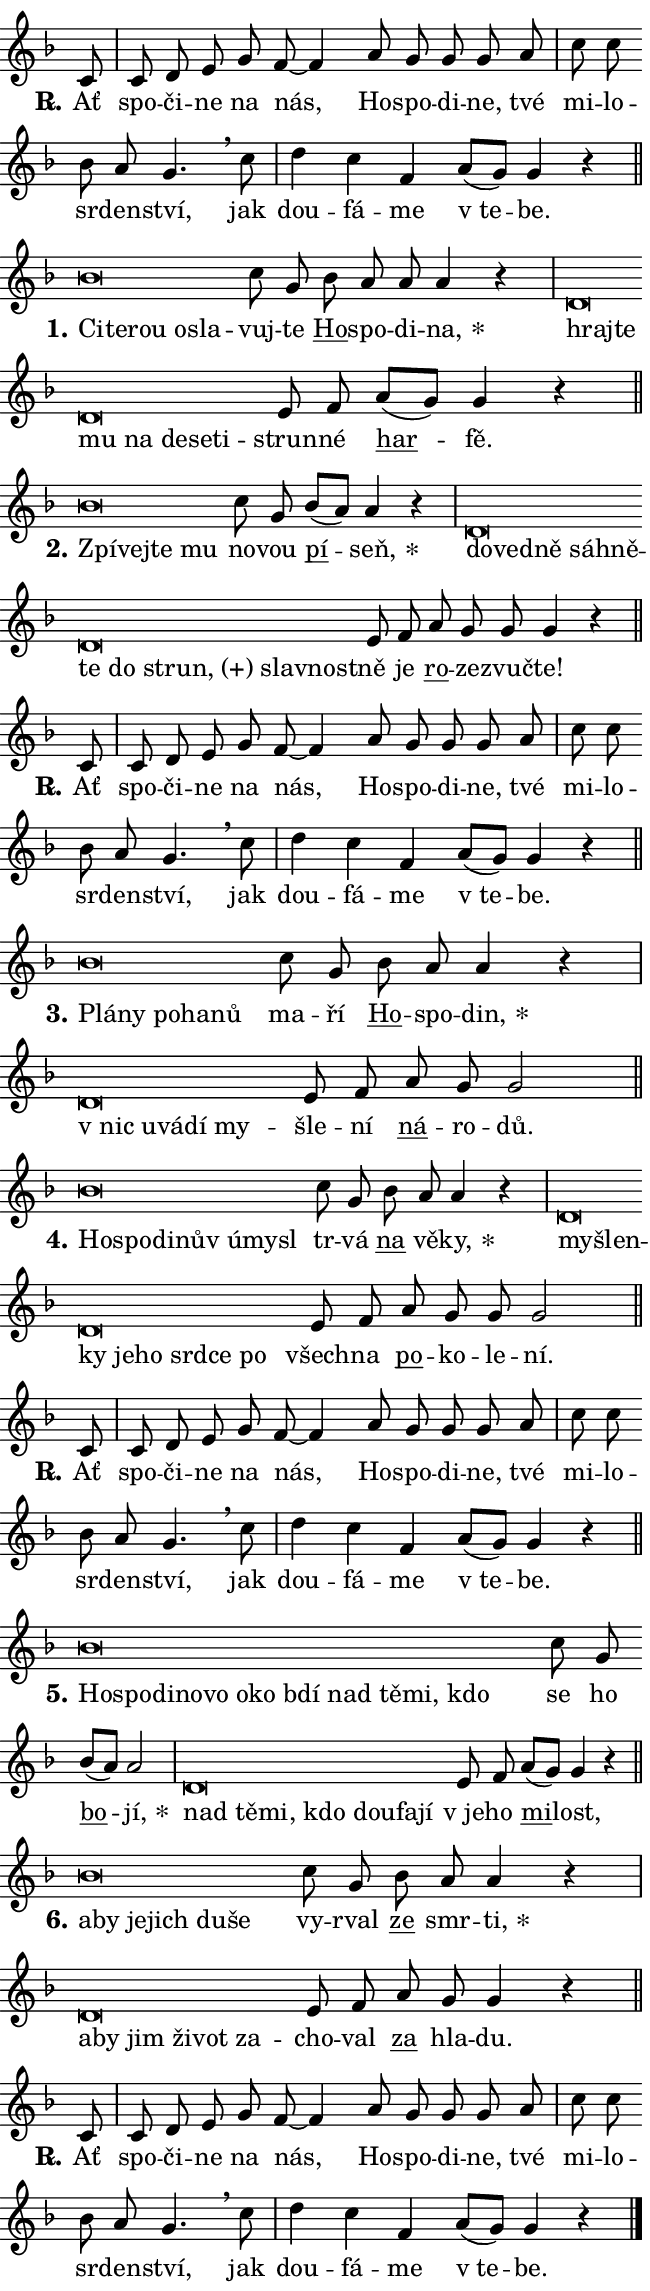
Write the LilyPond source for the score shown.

\version "2.24.0"
\header { tagline = "" }
\paper {
  indent = 0\cm
  top-margin = 0\cm
  right-margin = 0.13\cm % to fit lyric hyphens
  bottom-margin = 0\cm
  left-margin = 0\cm
  paper-width = 11\cm
  page-breaking = #ly:one-page-breaking
  system-system-spacing.basic-distance = #11
  score-system-spacing.basic-distance = #11
  ragged-last = ##f
}


%% Author: Thomas Morley
%% https://lists.gnu.org/archive/html/lilypond-user/2020-05/msg00002.html
#(define (line-position grob)
"Returns position of @var[grob} in current system:
   @code{'start}, if at first time-step
   @code{'end}, if at last time-step
   @code{'middle} otherwise
"
  (let* ((col (ly:item-get-column grob))
         (ln (ly:grob-object col 'left-neighbor))
         (rn (ly:grob-object col 'right-neighbor))
         (col-to-check-left (if (ly:grob? ln) ln col))
         (col-to-check-right (if (ly:grob? rn) rn col))
         (break-dir-left
           (and
             (ly:grob-property col-to-check-left 'non-musical #f)
             (ly:item-break-dir col-to-check-left)))
         (break-dir-right
           (and
             (ly:grob-property col-to-check-right 'non-musical #f)
             (ly:item-break-dir col-to-check-right))))
        (cond ((eqv? 1 break-dir-left) 'start)
              ((eqv? -1 break-dir-right) 'end)
              (else 'middle))))

#(define (tranparent-at-line-position vctor)
  (lambda (grob)
  "Relying on @code{line-position} select the relevant enry from @var{vctor}.
Used to determine transparency,"
    (case (line-position grob)
      ((end) (not (vector-ref vctor 0)))
      ((middle) (not (vector-ref vctor 1)))
      ((start) (not (vector-ref vctor 2))))))

noteHeadBreakVisibility =
#(define-music-function (break-visibility)(vector?)
"Makes @code{NoteHead}s transparent relying on @var{break-visibility}"
#{
  \override NoteHead.transparent =
    #(tranparent-at-line-position break-visibility)
#})

#(define delete-ledgers-for-transparent-note-heads
  (lambda (grob)
    "Reads whether a @code{NoteHead} is transparent.
If so this @code{NoteHead} is removed from @code{'note-heads} from
@var{grob}, which is supposed to be @code{LedgerLineSpanner}.
As a result ledgers are not printed for this @code{NoteHead}"
    (let* ((nhds-array (ly:grob-object grob 'note-heads))
           (nhds-list
             (if (ly:grob-array? nhds-array)
                 (ly:grob-array->list nhds-array)
                 '()))
           ;; Relies on the transparent-property being done before
           ;; Staff.LedgerLineSpanner.after-line-breaking is executed.
           ;; This is fragile ...
           (to-keep
             (remove
               (lambda (nhd)
                 (ly:grob-property nhd 'transparent #f))
               nhds-list)))
      ;; TODO find a better method to iterate over grob-arrays, similiar
      ;; to filter/remove etc for lists
      ;; For now rebuilt from scratch
      (set! (ly:grob-object grob 'note-heads)  '())
      (for-each
        (lambda (nhd)
          (ly:pointer-group-interface::add-grob grob 'note-heads nhd))
        to-keep))))

squashNotes = {
  \override NoteHead.X-extent = #'(-0.2 . 0.2)
  \override NoteHead.Y-extent = #'(-0.75 . 0)
  \override NoteHead.stencil =
    #(lambda (grob)
       (let ((pos (ly:grob-property grob 'staff-position)))
         (begin
           (if (< pos -7) (display "ERROR: Lower brevis then expected\n") (display ""))
           (if (<= pos -6) ly:text-interface::print ly:note-head::print))))
}
unSquashNotes = {
  \revert NoteHead.X-extent
  \revert NoteHead.Y-extent
  \revert NoteHead.stencil
}

hideNotes = \noteHeadBreakVisibility #begin-of-line-visible
unHideNotes = \noteHeadBreakVisibility #all-visible

% work-around for resetting accidentals
% https://lilypond.org/doc/v2.23/Documentation/notation/displaying-rhythms#unmetered-music
cadenzaMeasure = {
  \cadenzaOff
  \partial 1024 s1024
  \cadenzaOn
}

#(define-markup-command (accent layout props text) (markup?)
  "Underline accented syllable"
  (interpret-markup layout props
    #{\markup \override #'(offset . 4.3) \underline { #text }#}))

responsum = \markup \concat {
  "R" \hspace #-1.05 \path #0.1 #'((moveto 0 0.07) (lineto 0.9 0.8)) \hspace #0.05 "."
}

spaceSize = #0.6828661417322834 % exact space size for TeX Gyre Schola

\layout {
  \context {
    \Staff
    \remove "Time_signature_engraver"
    \override LedgerLineSpanner.after-line-breaking = #delete-ledgers-for-transparent-note-heads
  }
  \context {
    \Lyrics {
      \override LyricSpace.minimum-distance = \spaceSize
      \override LyricText.font-name = #"TeX Gyre Schola"
      \override LyricText.font-size = 1
      \override StanzaNumber.font-name = #"TeX Gyre Schola Bold"
      \override StanzaNumber.font-size = 1
    }
  }
  \context {
    \Score 
    \override NoteHead.text =
      #(lambda (grob) 
        (let ((pos (ly:grob-property grob 'staff-position)))
          #{\markup {
            \combine
              \halign #-0.55 \raise #(if (= pos -6) 0 0.5) \override #'(thickness . 2) \draw-line #'(3.2 . 0)
              \musicglyph "noteheads.sM1"
          }#}))
  }
}

% magnetic-lyrics.ily
%
%   written by
%     Jean Abou Samra <jean@abou-samra.fr>
%     Werner Lemberg <wl@gnu.org>
%
%   adapted by
%     Jiri Hon <jiri.hon@gmail.com>
%
% Version 2022-Apr-15

% https://www.mail-archive.com/lilypond-user@gnu.org/msg149350.html

#(define (Left_hyphen_pointer_engraver context)
   "Collect syllable-hyphen-syllable occurrences in lyrics and store
them in properties.  This engraver only looks to the left.  For
example, if the lyrics input is @code{foo -- bar}, it does the
following.

@itemize @bullet
@item
Set the @code{text} property of the @code{LyricHyphen} grob between
@q{foo} and @q{bar} to @code{foo}.

@item
Set the @code{left-hyphen} property of the @code{LyricText} grob with
text @q{foo} to the @code{LyricHyphen} grob between @q{foo} and
@q{bar}.
@end itemize

Use this auxiliary engraver in combination with the
@code{lyric-@/text::@/apply-@/magnetic-@/offset!} hook."
   (let ((hyphen #f)
         (text #f))
     (make-engraver
      (acknowledgers
       ((lyric-syllable-interface engraver grob source-engraver)
        (set! text grob)))
      (end-acknowledgers
       ((lyric-hyphen-interface engraver grob source-engraver)
        ;(when (not (grob::has-interface grob 'lyric-space-interface))
          (set! hyphen grob)));)
      ((stop-translation-timestep engraver)
       (when (and text hyphen)
         (ly:grob-set-object! text 'left-hyphen hyphen))
       (set! text #f)
       (set! hyphen #f)))))

#(define (lyric-text::apply-magnetic-offset! grob)
   "If the space between two syllables is less than the value in
property @code{LyricText@/.details@/.squash-threshold}, move the right
syllable to the left so that it gets concatenated with the left
syllable.

Use this function as a hook for
@code{LyricText@/.after-@/line-@/breaking} if the
@code{Left_@/hyphen_@/pointer_@/engraver} is active."
   (let ((hyphen (ly:grob-object grob 'left-hyphen #f)))
     (when hyphen
       (let ((left-text (ly:spanner-bound hyphen LEFT)))
         (when (grob::has-interface left-text 'lyric-syllable-interface)
           (let* ((common (ly:grob-common-refpoint grob left-text X))
                  (this-x-ext (ly:grob-extent grob common X))
                  (left-x-ext
                   (begin
                     ;; Trigger magnetism for left-text.
                     (ly:grob-property left-text 'after-line-breaking)
                     (ly:grob-extent left-text common X)))
                  ;; `delta` is the gap width between two syllables.
                  (delta (- (interval-start this-x-ext)
                            (interval-end left-x-ext)))
                  (details (ly:grob-property grob 'details))
                  (threshold (assoc-get 'squash-threshold details 0.2)))
             (when (< delta threshold)
               (let* (;; We have to manipulate the input text so that
                      ;; ligatures crossing syllable boundaries are not
                      ;; disabled.  For languages based on the Latin
                      ;; script this is essentially a beautification.
                      ;; However, for non-Western scripts it can be a
                      ;; necessity.
                      (lt (ly:grob-property left-text 'text))
                      (rt (ly:grob-property grob 'text))
                      (is-space (grob::has-interface hyphen 'lyric-space-interface))
                      (space (if is-space " " ""))
                      (extra-delta (if is-space spaceSize 0))
                      ;; Append new syllable.
                      (ltrt-space (if (and (string? lt) (string? rt))
                                (string-append lt space rt)
                                (make-concat-markup (list lt space rt))))
                      ;; Right-align `ltrt` to the right side.
                      (ltrt-space-markup (grob-interpret-markup
                               grob
                               (make-translate-markup
                                (cons (interval-length this-x-ext) 0)
                                (make-right-align-markup ltrt-space)))))
                 (begin
                   ;; Don't print `left-text`.
                   (ly:grob-set-property! left-text 'stencil #f)
                   ;; Set text and stencil (which holds all collected
                   ;; syllables so far) and shift it to the left.
                   (ly:grob-set-property! grob 'text ltrt-space)
                   (ly:grob-set-property! grob 'stencil ltrt-space-markup)
                   (ly:grob-translate-axis! grob (- (- delta extra-delta)) X))))))))))


#(define (lyric-hyphen::displace-bounds-first grob)
   ;; Make very sure this callback isn't triggered too early.
   (let ((left (ly:spanner-bound grob LEFT))
         (right (ly:spanner-bound grob RIGHT)))
     (ly:grob-property left 'after-line-breaking)
     (ly:grob-property right 'after-line-breaking)
     (ly:lyric-hyphen::print grob)))

squashThreshold = #0.4

\layout {
  \context {
    \Lyrics
    \consists #Left_hyphen_pointer_engraver
    \override LyricText.after-line-breaking =
      #lyric-text::apply-magnetic-offset!
    \override LyricHyphen.stencil = #lyric-hyphen::displace-bounds-first
    \override LyricText.details.squash-threshold = \squashThreshold
    \override LyricHyphen.minimum-distance = 0
    \override LyricHyphen.minimum-length = \squashThreshold
  }
}

squashText = \override LyricText.details.squash-threshold = 9999
unSquashText = \override LyricText.details.squash-threshold = \squashThreshold

leftText = \override LyricText.self-alignment-X = #LEFT
unLeftText = \revert LyricText.self-alignment-X

starOffset = #(lambda (grob) 
                (let ((x_offset (ly:self-alignment-interface::aligned-on-x-parent grob)))
                  (if (= x_offset 0) 0 (+ x_offset 1.2))))

star = #(define-music-function (syllable)(string?)
"Append star separator at the end of a syllable"
#{
  \once \override LyricText.X-offset = #starOffset
  \lyricmode { \markup {
    #syllable
    \override #'((font-name . "TeX Gyre Schola Bold")) \hspace #0.2 \lower #0.65 \larger "*"
  } }
#})

starAccent = #(define-music-function (syllable)(string?)
"Append star separator at the end of a syllable and make accent"
#{
  \once \override LyricText.X-offset = #starOffset
  \lyricmode { \markup {
    \accent #syllable
    \override #'((font-name . "TeX Gyre Schola Bold")) \hspace #0.2 \lower #0.65 \larger "*"
  } }
#})

breath = #(define-music-function (syllable)(string?)
"Append breathing indicator at the end of a syllable"
#{
  \lyricmode { \markup { #syllable "+" } }
#})

optionalBreath = #(define-music-function (syllable)(string?)
"Append optional breathing indicator at the end of a syllable"
#{
  \lyricmode { \markup { #syllable "(+)" } }
#})


\score {
    <<
        \new Voice = "melody" { \cadenzaOn \key f \major \relative { c'8 \cadenzaMeasure \bar "|" c d e \bar "" g f~ f4 \bar "" a8 g \bar "" g g a \cadenzaMeasure \bar "|" c c \bar "" bes a g4. \breathe c8 \cadenzaMeasure \bar "|" d4 c \bar "" f, a8[( g)] g4 r \cadenzaMeasure \bar "||" \break } }
        \new Lyrics \lyricsto "melody" { \lyricmode { \set stanza = \responsum
Ať spo -- či -- ne na nás, Ho -- spo -- di -- ne, tvé mi -- lo -- sr -- den -- ství, jak dou -- fá -- me "v te" -- be. } }
    >>
    \layout {}
}

\score {
    <<
        \new Voice = "melody" { \cadenzaOn \key f \major \relative { \squashNotes bes'\breve*1/16 \hideNotes \breve*1/16 \bar "" \breve*1/16 \bar "" \breve*1/16 \breve*1/16 \bar "" \unHideNotes \unSquashNotes c8 g \bar "" bes a a a4 r \cadenzaMeasure \bar "|" \squashNotes d,\breve*1/16 \hideNotes \breve*1/16 \bar "" \breve*1/16 \bar "" \breve*1/16 \bar "" \breve*1/16 \bar "" \breve*1/16 \breve*1/16 \bar "" \unHideNotes \unSquashNotes e8 f \bar "" a[( g)] g4 r \cadenzaMeasure \bar "||" \break } }
        \new Lyrics \lyricsto "melody" { \lyricmode { \set stanza = "1."
\leftText Ci -- \squashText te -- rou o -- sla -- \unLeftText \unSquashText vuj -- te \markup \accent Ho -- spo -- di -- \star na, \leftText hraj -- \squashText te mu na de -- se -- ti -- \unLeftText \unSquashText strun -- né \markup \accent har -- fě. } }
    >>
    \layout {}
}

\score {
    <<
        \new Voice = "melody" { \cadenzaOn \key f \major \relative { \squashNotes bes'\breve*1/16 \hideNotes \breve*1/16 \bar "" \breve*1/16 \breve*1/16 \bar "" \unHideNotes \unSquashNotes c8 g \bar "" bes[( a)] a4 r \cadenzaMeasure \bar "|" \squashNotes d,\breve*1/16 \hideNotes \breve*1/16 \bar "" \breve*1/16 \bar "" \breve*1/16 \bar "" \breve*1/16 \bar "" \breve*1/16 \bar "" \breve*1/16 \bar "" \breve*1/16 \bar "" \breve*1/16 \breve*1/16 \bar "" \unHideNotes \unSquashNotes e8 f \bar "" a g g g4 r \cadenzaMeasure \bar "||" \break } }
        \new Lyrics \lyricsto "melody" { \lyricmode { \set stanza = "2."
\leftText Zpí -- \squashText vej -- te mu \unLeftText \unSquashText no -- vou \markup \accent pí -- \star seň, \leftText do -- \squashText ved -- ně sáh -- ně -- te do \optionalBreath strun, slav -- nost -- \unLeftText \unSquashText ně je \markup \accent ro -- ze -- zvuč -- te! } }
    >>
    \layout {}
}

\score {
    <<
        \new Voice = "melody" { \cadenzaOn \key f \major \relative { c'8 \cadenzaMeasure \bar "|" c d e \bar "" g f~ f4 \bar "" a8 g \bar "" g g a \cadenzaMeasure \bar "|" c c \bar "" bes a g4. \breathe c8 \cadenzaMeasure \bar "|" d4 c \bar "" f, a8[( g)] g4 r \cadenzaMeasure \bar "||" \break } }
        \new Lyrics \lyricsto "melody" { \lyricmode { \set stanza = \responsum
Ať spo -- či -- ne na nás, Ho -- spo -- di -- ne, tvé mi -- lo -- sr -- den -- ství, jak dou -- fá -- me "v te" -- be. } }
    >>
    \layout {}
}

\score {
    <<
        \new Voice = "melody" { \cadenzaOn \key f \major \relative { \squashNotes bes'\breve*1/16 \hideNotes \breve*1/16 \bar "" \breve*1/16 \bar "" \breve*1/16 \breve*1/16 \bar "" \unHideNotes \unSquashNotes c8 g \bar "" bes a a4 r \cadenzaMeasure \bar "|" \squashNotes d,\breve*1/16 \hideNotes \breve*1/16 \bar "" \breve*1/16 \bar "" \breve*1/16 \breve*1/16 \bar "" \unHideNotes \unSquashNotes e8 f \bar "" a g g2 \cadenzaMeasure \bar "||" \break } }
        \new Lyrics \lyricsto "melody" { \lyricmode { \set stanza = "3."
\leftText Plá -- \squashText ny po -- ha -- nů \unLeftText \unSquashText ma -- ří \markup \accent Ho -- spo -- \star din, \leftText "v nic" \squashText u -- vá -- dí my -- \unLeftText \unSquashText šle -- ní \markup \accent ná -- ro -- dů. } }
    >>
    \layout {}
}

\score {
    <<
        \new Voice = "melody" { \cadenzaOn \key f \major \relative { \squashNotes bes'\breve*1/16 \hideNotes \breve*1/16 \bar "" \breve*1/16 \bar "" \breve*1/16 \bar "" \breve*1/16 \bar "" \breve*1/16 \breve*1/16 \bar "" \unHideNotes \unSquashNotes c8 g \bar "" bes a a4 r \cadenzaMeasure \bar "|" \squashNotes d,\breve*1/16 \hideNotes \breve*1/16 \bar "" \breve*1/16 \bar "" \breve*1/16 \bar "" \breve*1/16 \bar "" \breve*1/16 \bar "" \breve*1/16 \breve*1/16 \bar "" \unHideNotes \unSquashNotes e8 f \bar "" a g g g2 \cadenzaMeasure \bar "||" \break } }
        \new Lyrics \lyricsto "melody" { \lyricmode { \set stanza = "4."
\leftText Ho -- \squashText spo -- di -- nův ú -- my -- sl \unLeftText \unSquashText tr -- vá \markup \accent na vě -- \star ky, \leftText my -- \squashText šlen -- ky je -- ho srd -- ce po \unLeftText \unSquashText všech -- na \markup \accent po -- ko -- le -- ní. } }
    >>
    \layout {}
}

\score {
    <<
        \new Voice = "melody" { \cadenzaOn \key f \major \relative { c'8 \cadenzaMeasure \bar "|" c d e \bar "" g f~ f4 \bar "" a8 g \bar "" g g a \cadenzaMeasure \bar "|" c c \bar "" bes a g4. \breathe c8 \cadenzaMeasure \bar "|" d4 c \bar "" f, a8[( g)] g4 r \cadenzaMeasure \bar "||" \break } }
        \new Lyrics \lyricsto "melody" { \lyricmode { \set stanza = \responsum
Ať spo -- či -- ne na nás, Ho -- spo -- di -- ne, tvé mi -- lo -- sr -- den -- ství, jak dou -- fá -- me "v te" -- be. } }
    >>
    \layout {}
}

\score {
    <<
        \new Voice = "melody" { \cadenzaOn \key f \major \relative { \squashNotes bes'\breve*1/16 \hideNotes \breve*1/16 \bar "" \breve*1/16 \bar "" \breve*1/16 \bar "" \breve*1/16 \bar "" \breve*1/16 \bar "" \breve*1/16 \bar "" \breve*1/16 \bar "" \breve*1/16 \bar "" \breve*1/16 \bar "" \breve*1/16 \breve*1/16 \bar "" \unHideNotes \unSquashNotes c8 g \bar "" bes[( a)] a2 \cadenzaMeasure \bar "|" \squashNotes d,\breve*1/16 \hideNotes \breve*1/16 \bar "" \breve*1/16 \bar "" \breve*1/16 \bar "" \breve*1/16 \bar "" \breve*1/16 \breve*1/16 \bar "" \unHideNotes \unSquashNotes e8 f \bar "" a[( g)] g4 r \cadenzaMeasure \bar "||" \break } }
        \new Lyrics \lyricsto "melody" { \lyricmode { \set stanza = "5."
\leftText Ho -- \squashText spo -- di -- no -- vo o -- ko bdí nad tě -- mi, kdo \unLeftText \unSquashText se ho \markup \accent bo -- \star jí, \leftText nad \squashText tě -- mi, kdo dou -- fa -- jí \unLeftText \unSquashText "v je" -- ho \markup \accent mi -- lost, } }
    >>
    \layout {}
}

\score {
    <<
        \new Voice = "melody" { \cadenzaOn \key f \major \relative { \squashNotes bes'\breve*1/16 \hideNotes \breve*1/16 \bar "" \breve*1/16 \bar "" \breve*1/16 \bar "" \breve*1/16 \breve*1/16 \bar "" \unHideNotes \unSquashNotes c8 g \bar "" bes a a4 r \cadenzaMeasure \bar "|" \squashNotes d,\breve*1/16 \hideNotes \breve*1/16 \bar "" \breve*1/16 \bar "" \breve*1/16 \bar "" \breve*1/16 \breve*1/16 \bar "" \unHideNotes \unSquashNotes e8 f \bar "" a g g4 r \cadenzaMeasure \bar "||" \break } }
        \new Lyrics \lyricsto "melody" { \lyricmode { \set stanza = "6."
\leftText a -- \squashText by je -- jich du -- še \unLeftText \unSquashText vy -- rval \markup \accent ze smr -- \star ti, \leftText a -- \squashText by jim ži -- vot za -- \unLeftText \unSquashText cho -- val \markup \accent za hla -- du. } }
    >>
    \layout {}
}

\score {
    <<
        \new Voice = "melody" { \cadenzaOn \key f \major \relative { c'8 \cadenzaMeasure \bar "|" c d e \bar "" g f~ f4 \bar "" a8 g \bar "" g g a \cadenzaMeasure \bar "|" c c \bar "" bes a g4. \breathe c8 \cadenzaMeasure \bar "|" d4 c \bar "" f, a8[( g)] g4 r \cadenzaMeasure \bar "||" \break } \bar "|." }
        \new Lyrics \lyricsto "melody" { \lyricmode { \set stanza = \responsum
Ať spo -- či -- ne na nás, Ho -- spo -- di -- ne, tvé mi -- lo -- sr -- den -- ství, jak dou -- fá -- me "v te" -- be. } }
    >>
    \layout {}
}
